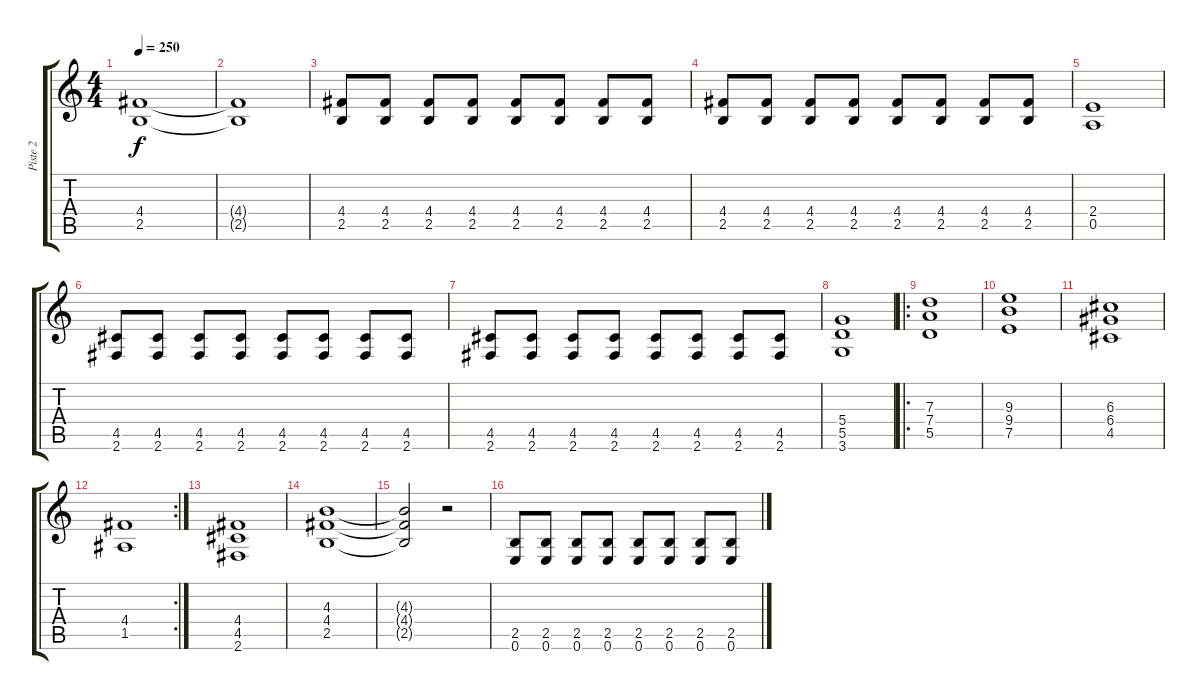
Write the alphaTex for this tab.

\track ("Piste 2" "Piste 2") {instrument distortionguitar}
\staff {score tabs}
\tuning (E4 B3 G3 D3 A2 E2) {hide}
\ts (4 4)
\tempo 250
\clef g2
\ks c
(4.4 2.5).1{dy f} |
(4.4{t} 2.5{t}).1 |
(4.4 2.5).8 (4.4 2.5).8 (4.4 2.5).8 (4.4 2.5).8 (4.4 2.5).8 (4.4 2.5).8 (4.4 2.5).8 (4.4 2.5).8 |
(4.4 2.5).8 (4.4 2.5).8 (4.4 2.5).8 (4.4 2.5).8 (4.4 2.5).8 (4.4 2.5).8 (4.4 2.5).8 (4.4 2.5).8 |
(2.4 0.5).1 |
(4.5 2.6).8 (4.5 2.6).8 (4.5 2.6).8 (4.5 2.6).8 (4.5 2.6).8 (4.5 2.6).8 (4.5 2.6).8 (4.5 2.6).8 |
(4.5 2.6).8 (4.5 2.6).8 (4.5 2.6).8 (4.5 2.6).8 (4.5 2.6).8 (4.5 2.6).8 (4.5 2.6).8 (4.5 2.6).8 |
(5.4 5.5 3.6).1 |
\ro
(7.3 7.4 5.5).1 |
(9.3 9.4 7.5).1 |
(6.3 6.4 4.5).1 |
\rc 2
(4.4 1.5).1 |
(4.4 4.5 2.6).1 |
(4.3 4.4 2.5).1 |
(4.3{t} 4.4{t} 2.5{t}).2 r.2 |
(2.5 0.6).8 (2.5 0.6).8 (2.5 0.6).8 (2.5 0.6).8 (2.5 0.6).8 (2.5 0.6).8 (2.5 0.6).8 (2.5 0.6).8
